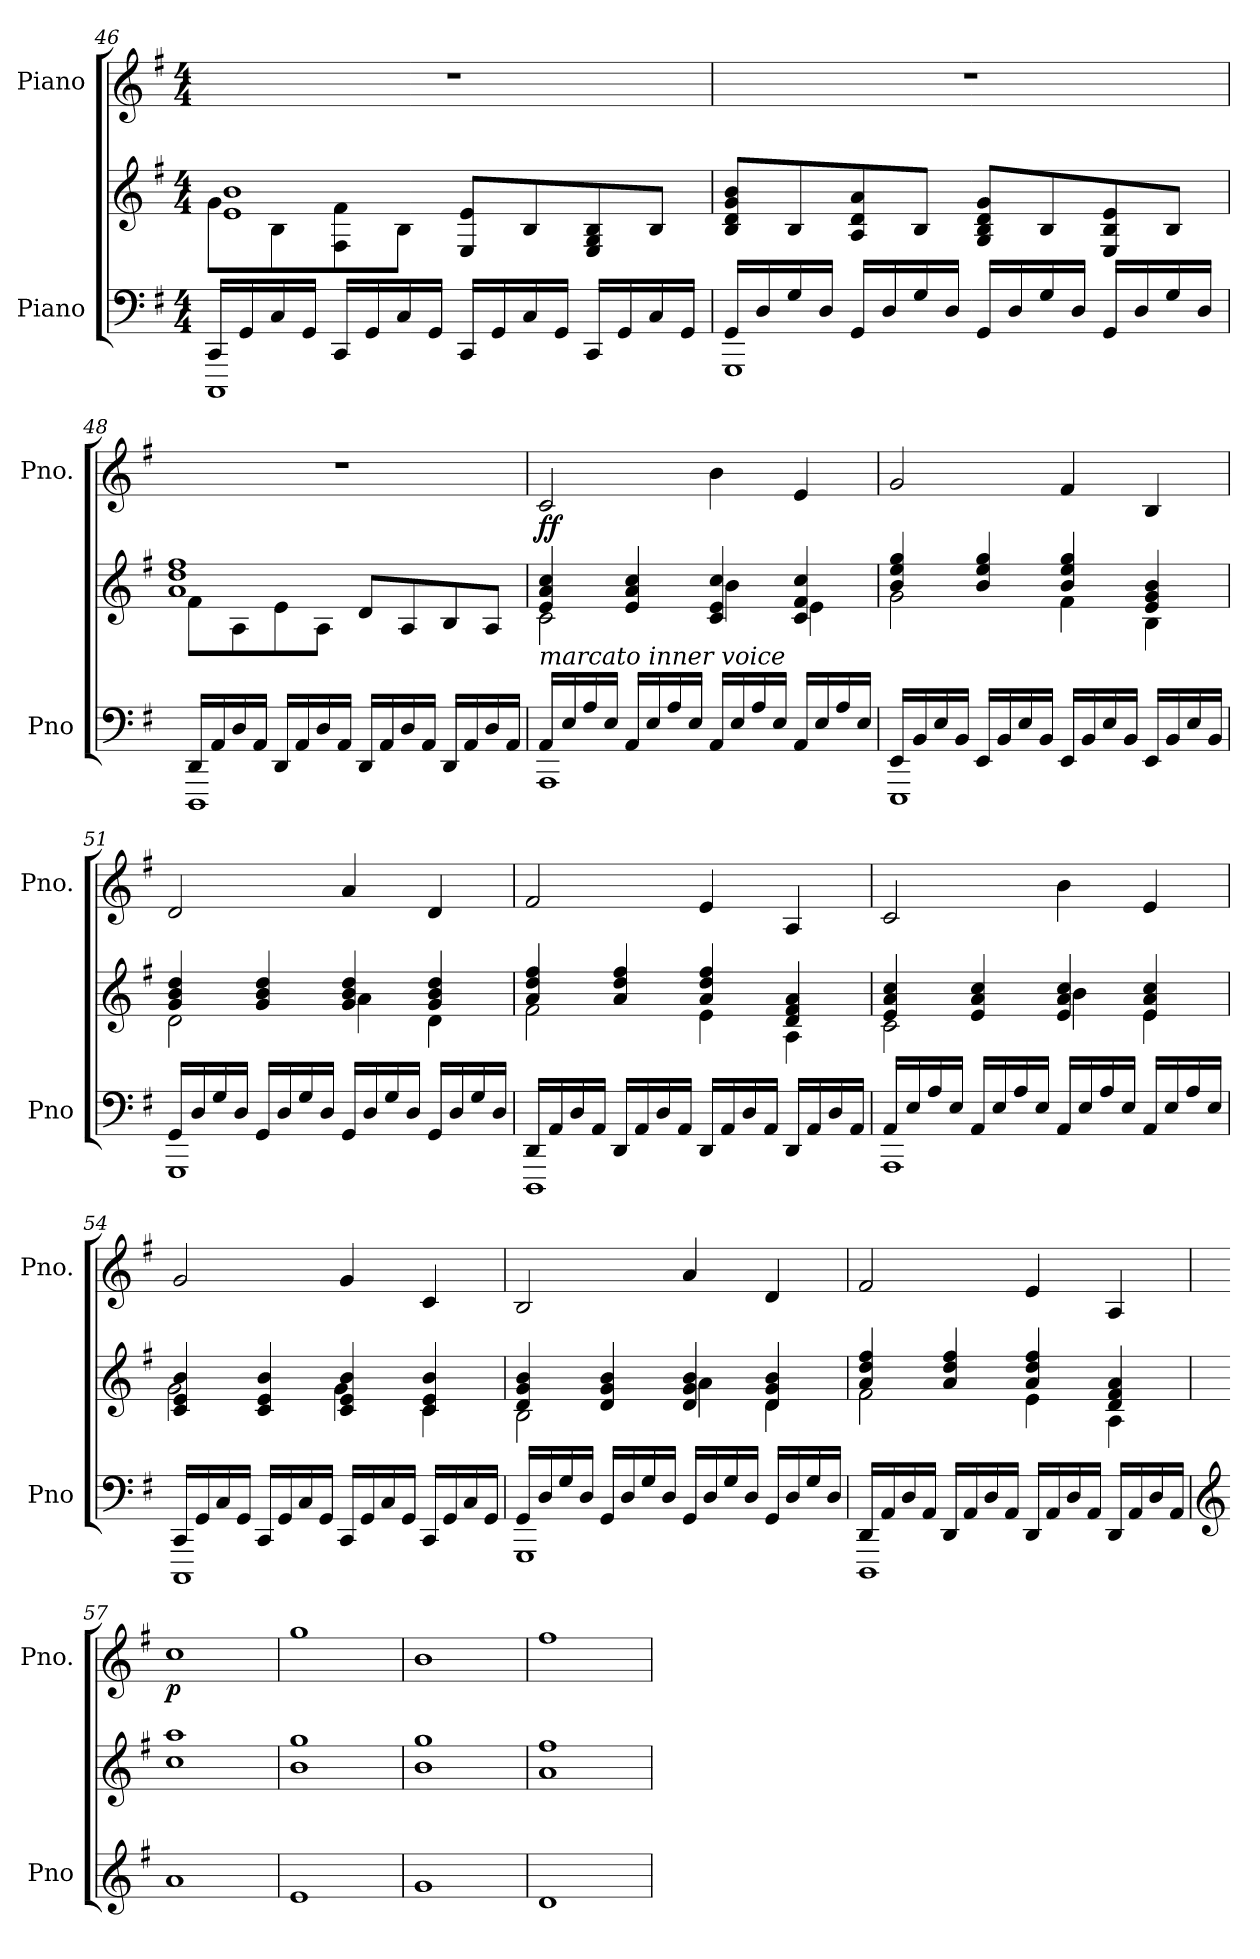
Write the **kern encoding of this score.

**kern	**kern	**dynam	**kern	**dynam
*part2	*part2	*part2	*part1	*part1
*staff3	*staff2	*staff2/3	*staff1	*staff1
*I"Piano	*	*	*I"Piano	*
*I'Pno	*	*	*I'Pno.	*
*clefF4	*clefG2	*	*clefG2	*
*k[f#]	*k[f#]	*	*k[f#]	*
*M4/4	*M4/4	*	*M4/4	*
=46	=46	=46	=46	=46
*^	*^	*	*	*
16CC/LL	1CCC	8g\L	1e 1b	.	1r	.
16GG/	.	.	.	.	.	.
16C/	.	8B\	.	.	.	.
16GG/JJ	.	.	.	.	.	.
16CC/LL	.	8F#\ 8f#\	.	.	.	.
16GG/	.	.	.	.	.	.
16C/	.	8B\J	.	.	.	.
16GG/JJ	.	.	.	.	.	.
16CC/LL	.	8E/ 8e/L	.	.	.	.
16GG/	.	.	.	.	.	.
16C/	.	8B/	.	.	.	.
16GG/JJ	.	.	.	.	.	.
16CC/LL	.	8E/ 8G/ 8B/	.	.	.	.
16GG/	.	.	.	.	.	.
16C/	.	8B/J	.	.	.	.
16GG/JJ	.	.	.	.	.	.
*	*	*v	*v	*	*	*
=47	=47	=47	=47	=47	=47
16GG/LL	1GGG	8B/ 8d/ 8g/ 8b/L	.	1r	.
16D/	.	.	.	.	.
16G/	.	8B/	.	.	.
16D/JJ	.	.	.	.	.
16GG/LL	.	8A/ 8d/ 8a/	.	.	.
16D/	.	.	.	.	.
16G/	.	8B/J	.	.	.
16D/JJ	.	.	.	.	.
16GG/LL	.	8G/ 8B/ 8d/ 8g/L	.	.	.
16D/	.	.	.	.	.
16G/	.	8B/	.	.	.
16D/JJ	.	.	.	.	.
16GG/LL	.	8E/ 8B/ 8e/	.	.	.
16D/	.	.	.	.	.
16G/	.	8B/J	.	.	.
16D/JJ	.	.	.	.	.
!!LO:LB:g=z
=48	=48	=48	=48	=48	=48
*	*	*^	*	*	*
16DD/LL	1DDD	8f#\L	1a 1dd 1ff#	.	1r	.
16AA/	.	.	.	.	.	.
16D/	.	8A\	.	.	.	.
16AA/JJ	.	.	.	.	.	.
16DD/LL	.	8e\	.	.	.	.
16AA/	.	.	.	.	.	.
16D/	.	8A\J	.	.	.	.
16AA/JJ	.	.	.	.	.	.
16DD/LL	.	8d/L	.	.	.	.
16AA/	.	.	.	.	.	.
16D/	.	8A/	.	.	.	.
16AA/JJ	.	.	.	.	.	.
16DD/LL	.	8B/	.	.	.	.
16AA/	.	.	.	.	.	.
16D/	.	8A/J	.	.	.	.
16AA/JJ	.	.	.	.	.	.
=49	=49	=49	=49	=49	=49	=49
!	!	!LO:TX:b:i:t=marcato inner voice	!	!	!	!
!	!	!	!	!	!	!LO:DY:b
16AA/LL	1AAA	4c/yy 4e/ 4a/ 4cc/	2c\	.	2c/	ff
16E/	.	.	.	.	.	.
16A/	.	.	.	.	.	.
16E/JJ	.	.	.	.	.	.
16AA/LL	.	4e/ 4a/ 4cc/	.	.	.	.
16E/	.	.	.	.	.	.
16A/	.	.	.	.	.	.
16E/JJ	.	.	.	.	.	.
16AA/LL	.	4c/ 4e/ 4cc/	4b\	.	4b\	.
16E/	.	.	.	.	.	.
16A/	.	.	.	.	.	.
16E/JJ	.	.	.	.	.	.
16AA/LL	.	4c/ 4f#/ 4cc/	4e\	.	4e/	.
16E/	.	.	.	.	.	.
16A/	.	.	.	.	.	.
16E/JJ	.	.	.	.	.	.
=50	=50	=50	=50	=50	=50	=50
16EE/LL	1EEE	4g/yy 4b/ 4ee/ 4gg/	2g\	.	2g/	.
16BB/	.	.	.	.	.	.
16E/	.	.	.	.	.	.
16BB/JJ	.	.	.	.	.	.
16EE/LL	.	4b/ 4ee/ 4gg/	.	.	.	.
16BB/	.	.	.	.	.	.
16E/	.	.	.	.	.	.
16BB/JJ	.	.	.	.	.	.
16EE/LL	.	4b/ 4ee/ 4gg/	4f#\	.	4f#/	.
16BB/	.	.	.	.	.	.
16E/	.	.	.	.	.	.
16BB/JJ	.	.	.	.	.	.
16EE/LL	.	4e/ 4g/ 4b/	4B\	.	4B/	.
16BB/	.	.	.	.	.	.
16E/	.	.	.	.	.	.
16BB/JJ	.	.	.	.	.	.
!!LO:LB:g=z
=51	=51	=51	=51	=51	=51	=51
16GG/LL	1GGG	4g/ 4b/ 4dd/	2d\	.	2d/	.
16D/	.	.	.	.	.	.
16G/	.	.	.	.	.	.
16D/JJ	.	.	.	.	.	.
16GG/LL	.	4g/ 4b/ 4dd/	.	.	.	.
16D/	.	.	.	.	.	.
16G/	.	.	.	.	.	.
16D/JJ	.	.	.	.	.	.
16GG/LL	.	4g/ 4b/ 4dd/	4a\	.	4a/	.
16D/	.	.	.	.	.	.
16G/	.	.	.	.	.	.
16D/JJ	.	.	.	.	.	.
16GG/LL	.	4g/ 4b/ 4dd/	4d\	.	4d/	.
16D/	.	.	.	.	.	.
16G/	.	.	.	.	.	.
16D/JJ	.	.	.	.	.	.
=52	=52	=52	=52	=52	=52	=52
16DD/LL	1DDD	4a/ 4dd/ 4ff#/	2f#\	.	2f#/	.
16AA/	.	.	.	.	.	.
16D/	.	.	.	.	.	.
16AA/JJ	.	.	.	.	.	.
16DD/LL	.	4a/ 4dd/ 4ff#/	.	.	.	.
16AA/	.	.	.	.	.	.
16D/	.	.	.	.	.	.
16AA/JJ	.	.	.	.	.	.
16DD/LL	.	4a/ 4dd/ 4ff#/	4e\	.	4e/	.
16AA/	.	.	.	.	.	.
16D/	.	.	.	.	.	.
16AA/JJ	.	.	.	.	.	.
16DD/LL	.	4d/ 4f#/ 4a/	4A\	.	4A/	.
16AA/	.	.	.	.	.	.
16D/	.	.	.	.	.	.
16AA/JJ	.	.	.	.	.	.
=53	=53	=53	=53	=53	=53	=53
16AA/LL	1AAA	4e/ 4a/ 4cc/	2c\	.	2c/	.
16E/	.	.	.	.	.	.
16A/	.	.	.	.	.	.
16E/JJ	.	.	.	.	.	.
16AA/LL	.	4e/ 4a/ 4cc/	.	.	.	.
16E/	.	.	.	.	.	.
16A/	.	.	.	.	.	.
16E/JJ	.	.	.	.	.	.
16AA/LL	.	4e/ 4a/ 4cc/	4b\	.	4b\	.
16E/	.	.	.	.	.	.
16A/	.	.	.	.	.	.
16E/JJ	.	.	.	.	.	.
16AA/LL	.	4e/ 4a/ 4cc/	4e\	.	4e/	.
16E/	.	.	.	.	.	.
16A/	.	.	.	.	.	.
16E/JJ	.	.	.	.	.	.
!!LO:LB:g=z
=54	=54	=54	=54	=54	=54	=54
16CC/LL	1CCC	4c/ 4e/ 4b/	2g\	.	2g/	.
16GG/	.	.	.	.	.	.
16C/	.	.	.	.	.	.
16GG/JJ	.	.	.	.	.	.
16CC/LL	.	4c/ 4e/ 4b/	.	.	.	.
16GG/	.	.	.	.	.	.
16C/	.	.	.	.	.	.
16GG/JJ	.	.	.	.	.	.
16CC/LL	.	4c/ 4e/ 4b/	4g\	.	4g/	.
16GG/	.	.	.	.	.	.
16C/	.	.	.	.	.	.
16GG/JJ	.	.	.	.	.	.
16CC/LL	.	4c/ 4e/ 4b/	4c\	.	4c/	.
16GG/	.	.	.	.	.	.
16C/	.	.	.	.	.	.
16GG/JJ	.	.	.	.	.	.
=55	=55	=55	=55	=55	=55	=55
16GG/LL	1GGG	4d/ 4g/ 4b/	2B\	.	2B/	.
16D/	.	.	.	.	.	.
16G/	.	.	.	.	.	.
16D/JJ	.	.	.	.	.	.
16GG/LL	.	4d/ 4g/ 4b/	.	.	.	.
16D/	.	.	.	.	.	.
16G/	.	.	.	.	.	.
16D/JJ	.	.	.	.	.	.
16GG/LL	.	4d/ 4g/ 4b/	4a\	.	4a/	.
16D/	.	.	.	.	.	.
16G/	.	.	.	.	.	.
16D/JJ	.	.	.	.	.	.
16GG/LL	.	4d/ 4g/ 4b/	4d\	.	4d/	.
16D/	.	.	.	.	.	.
16G/	.	.	.	.	.	.
16D/JJ	.	.	.	.	.	.
=56	=56	=56	=56	=56	=56	=56
16DD/LL	1DDD	4a/ 4dd/ 4ff#/	2f#\	.	2f#/	.
16AA/	.	.	.	.	.	.
16D/	.	.	.	.	.	.
16AA/JJ	.	.	.	.	.	.
16DD/LL	.	4a/ 4dd/ 4ff#/	.	.	.	.
16AA/	.	.	.	.	.	.
16D/	.	.	.	.	.	.
16AA/JJ	.	.	.	.	.	.
16DD/LL	.	4a/ 4dd/ 4ff#/	4e\	.	4e/	.
16AA/	.	.	.	.	.	.
16D/	.	.	.	.	.	.
16AA/JJ	.	.	.	.	.	.
16DD/LL	.	4d/ 4f#/ 4a/	4A\	.	4A/	.
16AA/	.	.	.	.	.	.
16D/	.	.	.	.	.	.
16AA/JJ	.	.	.	.	.	.
*v	*v	*	*	*	*	*
*	*v	*v	*	*	*
=57	=57	=57	=57	=57
*clefG2	*	*	*	*
!	!	!LO:DY:b	!	!
!	!	!LO:DY:n=1:b	!	!LO:DY:b
1a	1cc 1aa	other-dynamics p	1cc	p
!!LO:LB:g=z
=58	=58	=58	=58	=58
1e	1b 1gg	.	1gg	.
=59	=59	=59	=59	=59
1g	1b 1gg	.	1b	.
=60	=60	=60	=60	=60
1d	1a 1ff#	.	1ff#	.
=	=	=	=	=
*-	*-	*-	*-	*-
